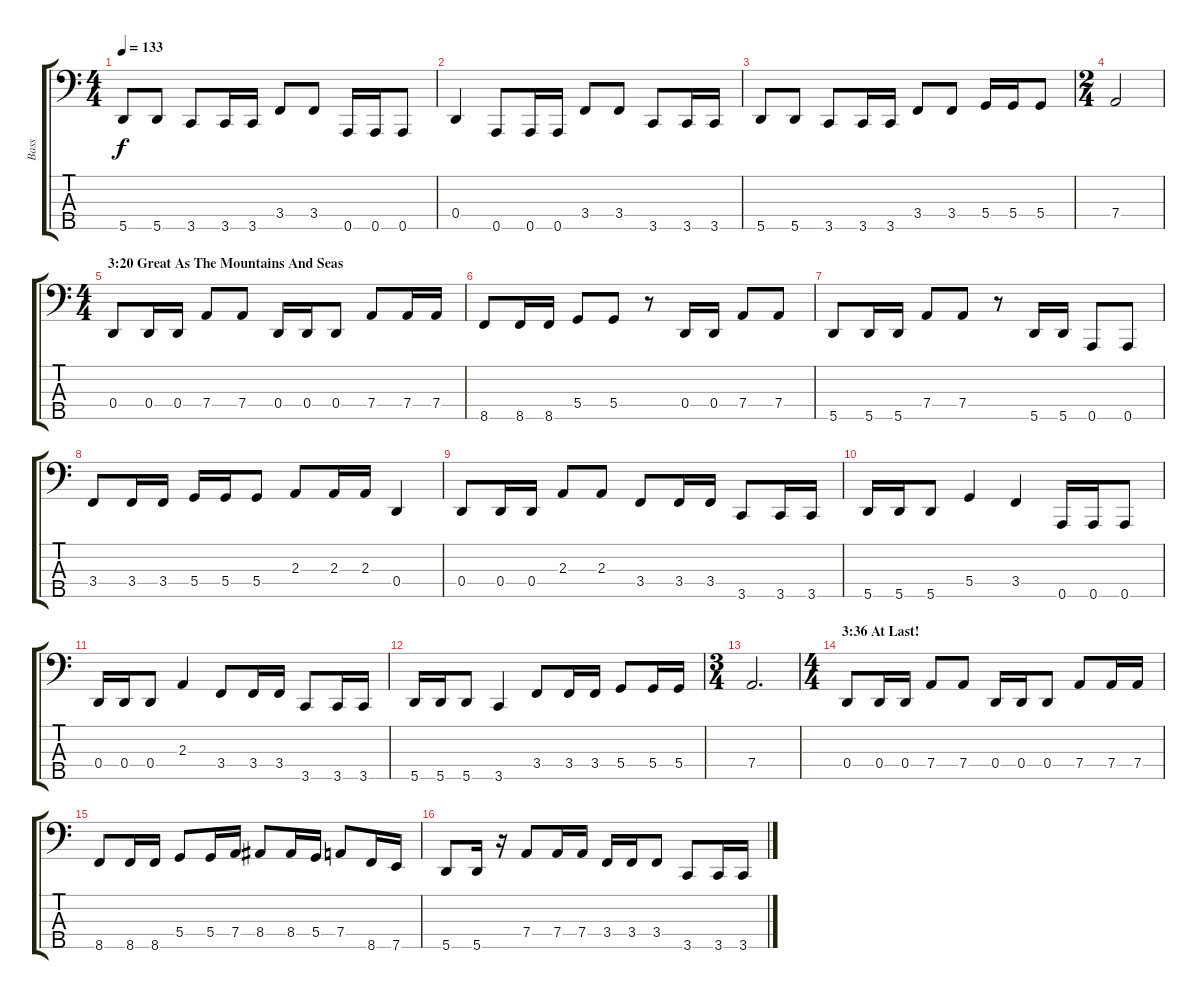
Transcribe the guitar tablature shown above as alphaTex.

\track ("Bass" "Bass") {instrument electricbassfinger}
\staff {score tabs}
\tuning (F2 C2 G1 D1 A0) {hide}
\ts (4 4)
\tempo 133
\clef f4
\ks c
5.5.8{dy f} 5.5.8 3.5.8 3.5.16 3.5.16 3.4.8 3.4.8 0.5.16 0.5.16 0.5.8 |
0.4.4 0.5.8 0.5.16 0.5.16 3.4.8 3.4.8 3.5.8 3.5.16 3.5.16 |
5.5.8 5.5.8 3.5.8 3.5.16 3.5.16 3.4.8 3.4.8 5.4.16 5.4.16 5.4.8 |
\ts (2 4)
7.4.2 |
\ts (4 4)
\section ("" "3:20 Great As The Mountains And Seas")
0.4.8 0.4.16 0.4.16 7.4.8 7.4.8 0.4.16 0.4.16 0.4.8 7.4.8 7.4.16 7.4.16 |
8.5.8 8.5.16 8.5.16 5.4.8 5.4.8 r.8 0.4.16 0.4.16 7.4.8 7.4.8 |
5.5.8 5.5.16 5.5.16 7.4.8 7.4.8 r.8 5.5.16 5.5.16 0.5.8 0.5.8 |
3.4.8 3.4.16 3.4.16 5.4.16 5.4.16 5.4.8 2.3.8 2.3.16 2.3.16 0.4.4 |
0.4.8 0.4.16 0.4.16 2.3.8 2.3.8 3.4.8 3.4.16 3.4.16 3.5.8 3.5.16 3.5.16 |
5.5.16 5.5.16 5.5.8 5.4.4 3.4.4 0.5.16 0.5.16 0.5.8 |
0.4.16 0.4.16 0.4.8 2.3.4 3.4.8 3.4.16 3.4.16 3.5.8 3.5.16 3.5.16 |
5.5.16 5.5.16 5.5.8 3.5.4 3.4.8 3.4.16 3.4.16 5.4.8 5.4.16 5.4.16 |
\ts (3 4)
7.4.2{d} |
\ts (4 4)
\section ("" "3:36 At Last!")
0.4.8 0.4.16 0.4.16 7.4.8 7.4.8 0.4.16 0.4.16 0.4.8 7.4.8 7.4.16 7.4.16 |
8.5.8 8.5.16 8.5.16 5.4.8 5.4.16 7.4.16 8.4.8 8.4.16 5.4.16 7.4.8 8.5.16 7.5.16 |
5.5.8 5.5.16 r.16 7.4.8 7.4.16 7.4.16 3.4.16 3.4.16 3.4.8 3.5.8 3.5.16 3.5.16
